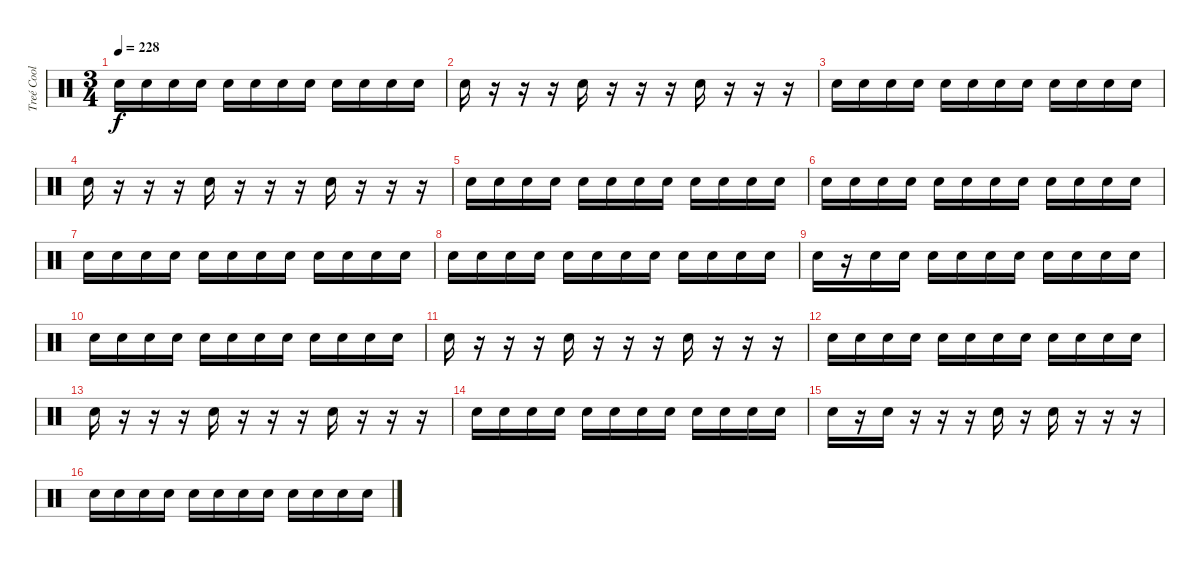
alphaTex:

\track ("Treé Cool" "Treé Cool") {instrument percussion}
\staff {score}
\articulation defaults
\ts (3 4)
\tempo 228
\clef neutral
\ks c "Snare (hit) 2".16{dy f} "Snare (hit) 2".16 "Snare (hit) 2".16 "Snare (hit) 2".16 "Snare (hit) 2".16 "Snare (hit) 2".16 "Snare (hit) 2".16 "Snare (hit) 2".16 "Snare (hit) 2".16 "Snare (hit) 2".16 "Snare (hit) 2".16 "Snare (hit) 2".16
|
"Snare (hit) 2".16 r.16 r.16 r.16 "Snare (hit) 2".16 r.16 r.16 r.16 "Snare (hit) 2".16 r.16 r.16 r.16 |
"Snare (hit) 2".16 "Snare (hit) 2".16 "Snare (hit) 2".16 "Snare (hit) 2".16 "Snare (hit) 2".16 "Snare (hit) 2".16 "Snare (hit) 2".16 "Snare (hit) 2".16 "Snare (hit) 2".16 "Snare (hit) 2".16 "Snare (hit) 2".16 "Snare (hit) 2".16 |
"Snare (hit) 2".16 r.16 r.16 r.16 "Snare (hit) 2".16 r.16 r.16 r.16 "Snare (hit) 2".16 r.16 r.16 r.16 |
"Snare (hit) 2".16 "Snare (hit) 2".16 "Snare (hit) 2".16 "Snare (hit) 2".16 "Snare (hit) 2".16 "Snare (hit) 2".16 "Snare (hit) 2".16 "Snare (hit) 2".16 "Snare (hit) 2".16 "Snare (hit) 2".16 "Snare (hit) 2".16 "Snare (hit) 2".16 |
"Snare (hit) 2".16 "Snare (hit) 2".16 "Snare (hit) 2".16 "Snare (hit) 2".16 "Snare (hit) 2".16 "Snare (hit) 2".16 "Snare (hit) 2".16 "Snare (hit) 2".16 "Snare (hit) 2".16 "Snare (hit) 2".16 "Snare (hit) 2".16 "Snare (hit) 2".16 |
"Snare (hit) 2".16 "Snare (hit) 2".16 "Snare (hit) 2".16 "Snare (hit) 2".16 "Snare (hit) 2".16 "Snare (hit) 2".16 "Snare (hit) 2".16 "Snare (hit) 2".16 "Snare (hit) 2".16 "Snare (hit) 2".16 "Snare (hit) 2".16 "Snare (hit) 2".16 |
"Snare (hit) 2".16 "Snare (hit) 2".16 "Snare (hit) 2".16 "Snare (hit) 2".16 "Snare (hit) 2".16 "Snare (hit) 2".16 "Snare (hit) 2".16 "Snare (hit) 2".16 "Snare (hit) 2".16 "Snare (hit) 2".16 "Snare (hit) 2".16 "Snare (hit) 2".16 |
"Snare (hit) 2".16 r.16 "Snare (hit) 2".16 "Snare (hit) 2".16 "Snare (hit) 2".16 "Snare (hit) 2".16 "Snare (hit) 2".16 "Snare (hit) 2".16 "Snare (hit) 2".16 "Snare (hit) 2".16 "Snare (hit) 2".16 "Snare (hit) 2".16 |
"Snare (hit) 2".16 "Snare (hit) 2".16 "Snare (hit) 2".16 "Snare (hit) 2".16 "Snare (hit) 2".16 "Snare (hit) 2".16 "Snare (hit) 2".16 "Snare (hit) 2".16 "Snare (hit) 2".16 "Snare (hit) 2".16 "Snare (hit) 2".16 "Snare (hit) 2".16 |
"Snare (hit) 2".16 r.16 r.16 r.16 "Snare (hit) 2".16 r.16 r.16 r.16 "Snare (hit) 2".16 r.16 r.16 r.16 |
"Snare (hit) 2".16 "Snare (hit) 2".16 "Snare (hit) 2".16 "Snare (hit) 2".16 "Snare (hit) 2".16 "Snare (hit) 2".16 "Snare (hit) 2".16 "Snare (hit) 2".16 "Snare (hit) 2".16 "Snare (hit) 2".16 "Snare (hit) 2".16 "Snare (hit) 2".16 |
"Snare (hit) 2".16 r.16 r.16 r.16 "Snare (hit) 2".16 r.16 r.16 r.16 "Snare (hit) 2".16 r.16 r.16 r.16 |
"Snare (hit) 2".16 "Snare (hit) 2".16 "Snare (hit) 2".16 "Snare (hit) 2".16 "Snare (hit) 2".16 "Snare (hit) 2".16 "Snare (hit) 2".16 "Snare (hit) 2".16 "Snare (hit) 2".16 "Snare (hit) 2".16 "Snare (hit) 2".16 "Snare (hit) 2".16 |
"Snare (hit) 2".16 r.16 "Snare (hit) 2".16 r.16 r.16 r.16 "Snare (hit) 2".16 r.16 "Snare (hit) 2".16 r.16 r.16 r.16 |
"Snare (hit) 2".16 "Snare (hit) 2".16 "Snare (hit) 2".16 "Snare (hit) 2".16 "Snare (hit) 2".16 "Snare (hit) 2".16 "Snare (hit) 2".16 "Snare (hit) 2".16 "Snare (hit) 2".16 "Snare (hit) 2".16 "Snare (hit) 2".16 "Snare (hit) 2".16
